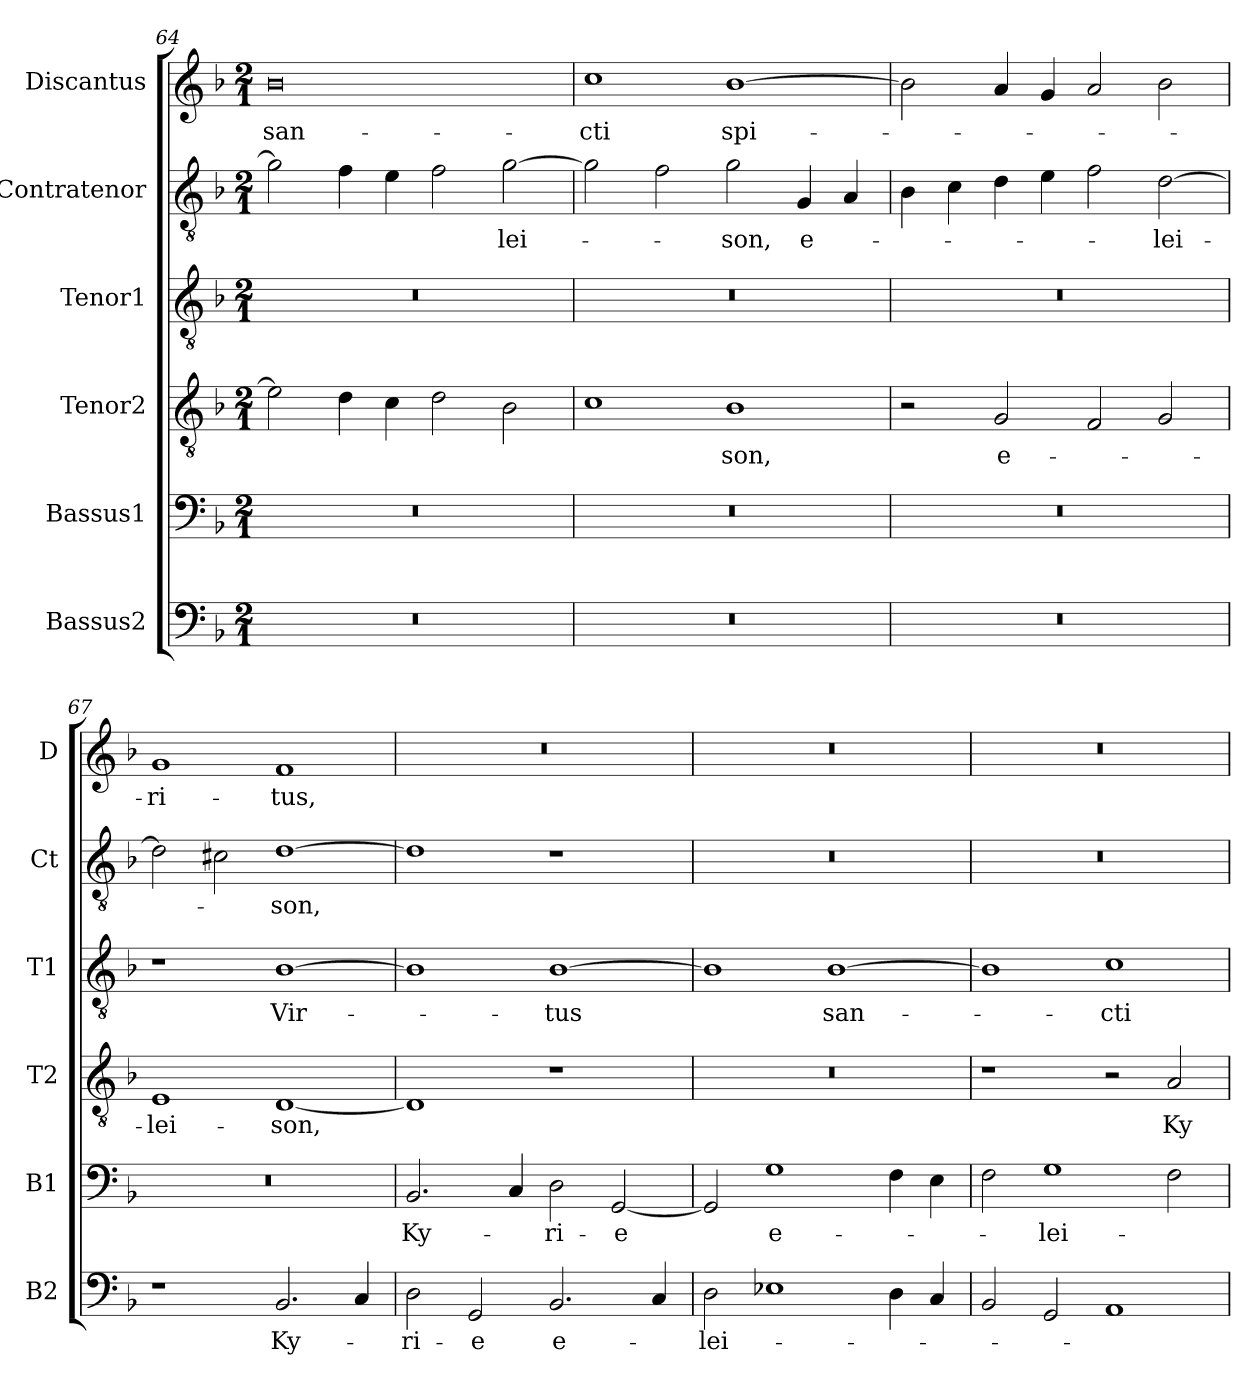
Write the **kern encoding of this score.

**kern	**text	**kern	**text	**kern	**text	**kern	**text	**kern	**text	**kern	**text
*part6	*part6	*part5	*part5	*part4	*part4	*part3	*part3	*part2	*part2	*part1	*part1
*staff6	*staff6	*staff5	*staff5	*staff4	*staff4	*staff3	*staff3	*staff2	*staff2	*staff1	*staff1
*I"Bassus2	*	*I"Bassus1	*	*I"Tenor2	*	*I"Tenor1	*	*I"Contratenor	*	*I"Discantus	*
*I'B2	*	*I'B1	*	*I'T2	*	*I'T1	*	*I'Ct	*	*I'D	*
*clefF4	*	*clefF4	*	*clefGv2	*	*clefGv2	*	*clefGv2	*	*clefG2	*
*k[b-]	*	*k[b-]	*	*k[b-]	*	*k[b-]	*	*k[b-]	*	*k[b-]	*
*M2/1	*	*M2/1	*	*M2/1	*	*M2/1	*	*M2/1	*	*M2/1	*
=64	=64	=64	=64	=64	=64	=64	=64	=64	=64	=64	=64
0r	.	0r	.	2e-\]	.	0r	.	2g\]	.	0b-	san-
.	.	.	.	4d\	.	.	.	4f\	.	.	.
.	.	.	.	4c\	.	.	.	4e\	.	.	.
.	.	.	.	2d\	.	.	.	2f\	.	.	.
.	.	.	.	2B-\	.	.	.	[2g\	-lei-	.	.
=65	=65	=65	=65	=65	=65	=65	=65	=65	=65	=65	=65
0r	.	0r	.	1c	.	0r	.	2g\]	.	1cc	-cti
.	.	.	.	.	.	.	.	2f\	.	.	.
.	.	.	.	1B-	-son,	.	.	2g\	-son,	[1b-	spi-
.	.	.	.	.	.	.	.	4G/	e-	.	.
.	.	.	.	.	.	.	.	4A/	.	.	.
=66	=66	=66	=66	=66	=66	=66	=66	=66	=66	=66	=66
0r	.	0r	.	2r	.	0r	.	4B-\	.	2b-\]	.
.	.	.	.	.	.	.	.	4c\	.	.	.
.	.	.	.	2G/	e-	.	.	4d\	.	4a/	.
.	.	.	.	.	.	.	.	4e\	.	4g/	.
.	.	.	.	2F/	.	.	.	2f\	.	2a/	.
.	.	.	.	2G/	.	.	.	[2d\	-lei-	2b-\	.
=67	=67	=67	=67	=67	=67	=67	=67	=67	=67	=67	=67
1r	.	0r	.	1E	-lei-	1r	.	2d\]	.	1g	-ri-
.	.	.	.	.	.	.	.	2c#X\	.	.	.
2.BB-/	Ky-	.	.	[1D	-son,	[1B-	Vir-	[1d	-son,	1f	-tus,
4C/	.	.	.	.	.	.	.	.	.	.	.
=68	=68	=68	=68	=68	=68	=68	=68	=68	=68	=68	=68
2D\	-ri-	2.BB-/	Ky-	1D]	.	1B-]	.	1d]	.	0r	.
2GG/	-e	.	.	.	.	.	.	.	.	.	.
.	.	4C/	.	.	.	.	.	.	.	.	.
2.BB-/	e-	2D\	-ri-	1r	.	[1B-	-tus	1r	.	.	.
.	.	[2GG/	-e	.	.	.	.	.	.	.	.
4C/	.	.	.	.	.	.	.	.	.	.	.
=69	=69	=69	=69	=69	=69	=69	=69	=69	=69	=69	=69
2D\	-lei-	2GG/]	.	0r	.	1B-]	.	0r	.	0r	.
1E-X	.	1G	e-	.	.	.	.	.	.	.	.
.	.	.	.	.	.	[1B-	san-	.	.	.	.
4D\	.	4F\	.	.	.	.	.	.	.	.	.
4C/	.	4E\	.	.	.	.	.	.	.	.	.
=70	=70	=70	=70	=70	=70	=70	=70	=70	=70	=70	=70
2BB-/	.	2F\	.	1r	.	1B-]	.	0r	.	0r	.
2GG/	.	1G	-lei-	.	.	.	.	.	.	.	.
1AA	.	.	.	2r	.	1c	-cti	.	.	.	.
.	.	2F\	.	2A/	Ky-	.	.	.	.	.	.
=	=	=	=	=	=	=	=	=	=	=	=
*-	*-	*-	*-	*-	*-	*-	*-	*-	*-	*-	*-
